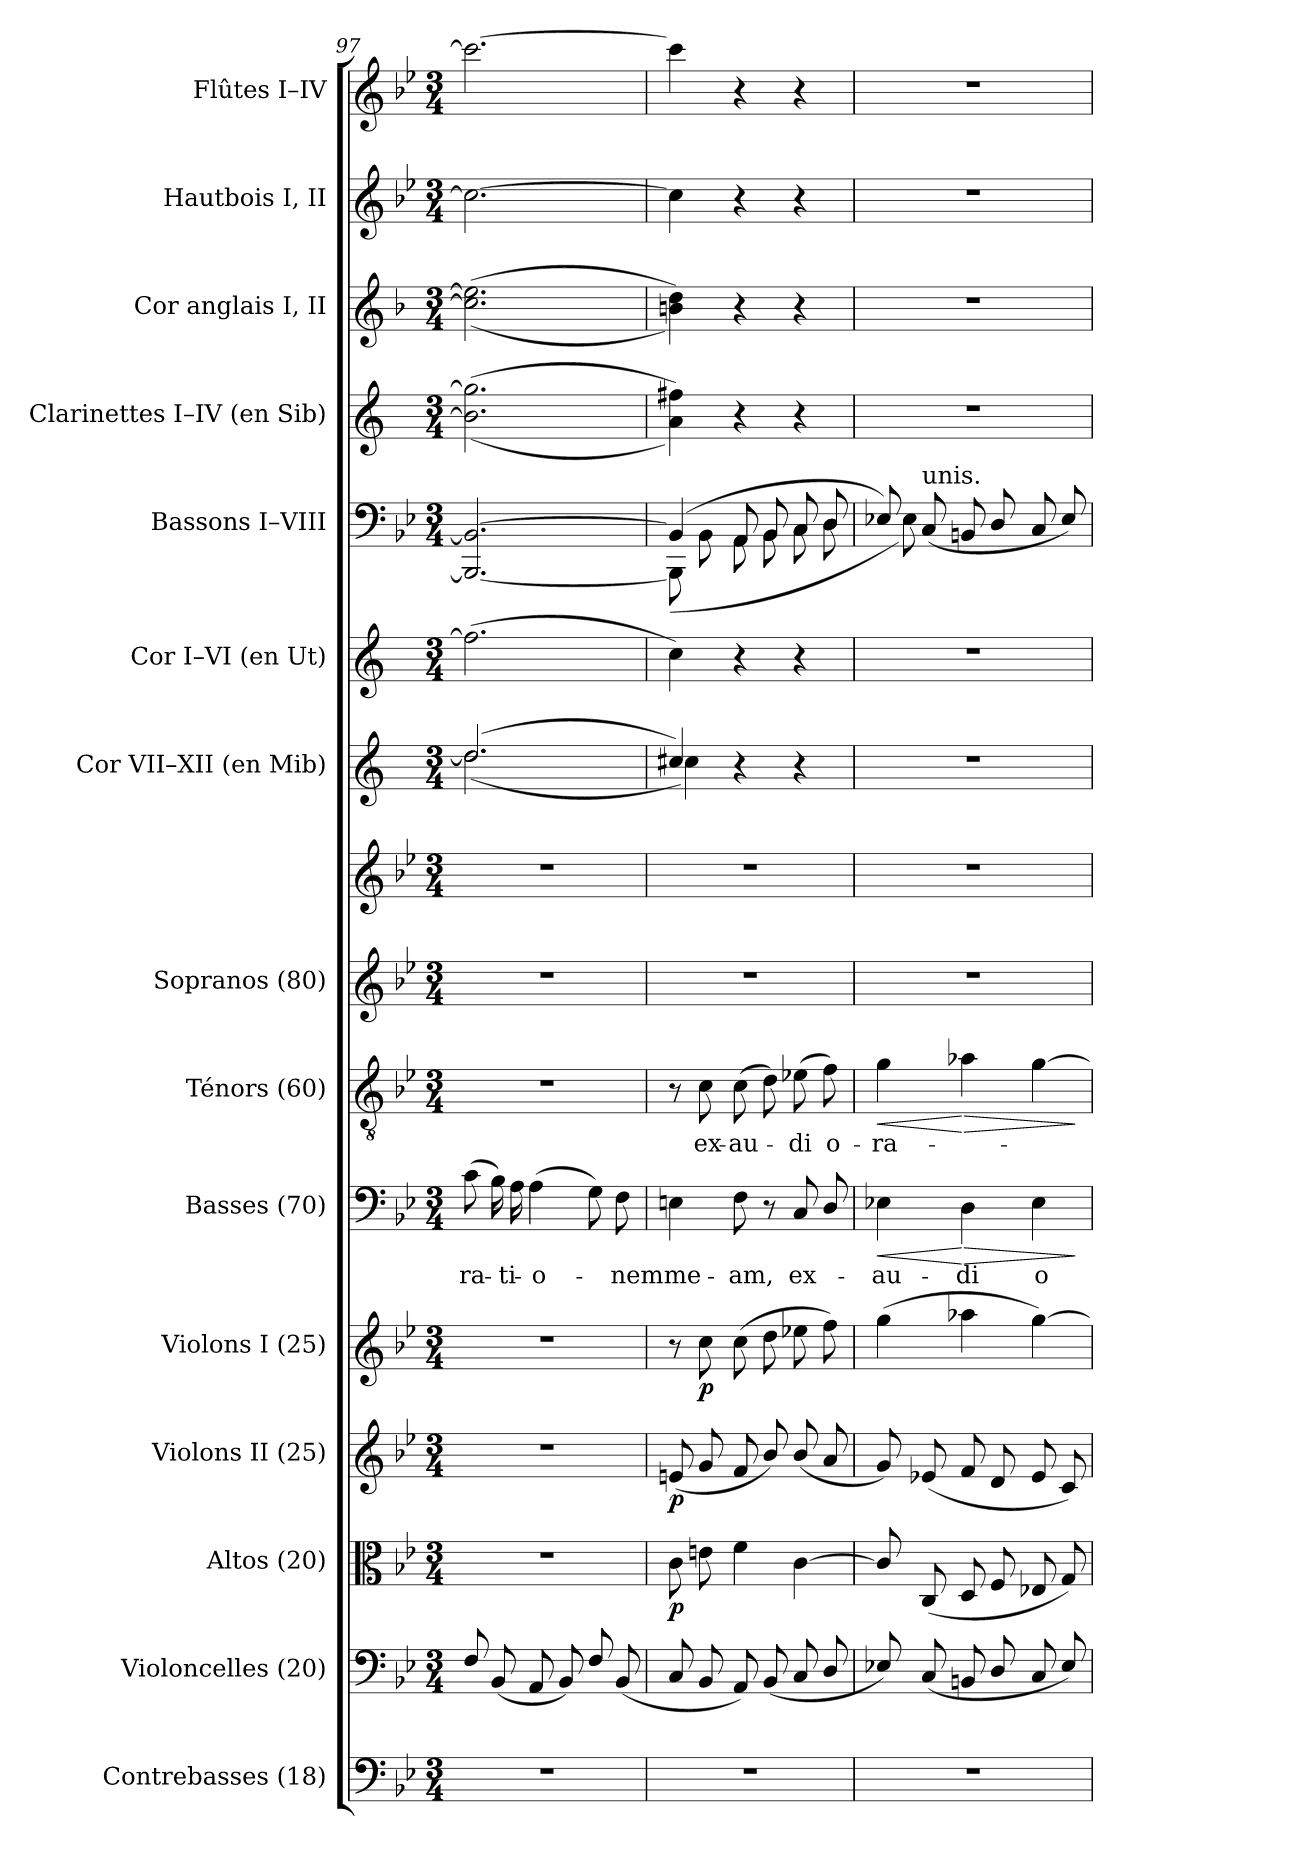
**kern	**kern	**kern	**dynam	**kern	**dynam	**kern	**dynam	**kern	**text	**dynam	**kern	**text	**dynam	**kern	**kern	**kern	**kern	**kern	**kern	**kern	**kern	**kern
*part15	*part14	*part13	*part13	*part12	*part12	*part11	*part11	*part10	*part10	*part10	*part9	*part9	*part9	*part8	*part8	*part7	*part6	*part5	*part4	*part3	*part2	*part1
*staff16	*staff15	*staff14	*staff14	*staff13	*staff13	*staff12	*staff12	*staff11	*staff11	*staff11	*staff10	*staff10	*staff10	*staff9	*staff8	*staff7	*staff6	*staff5	*staff4	*staff3	*staff2	*staff1
*I"Contrebasses (18)	*I"Violoncelles (20)	*I"Altos (20)	*	*I"Violons II (25)	*	*I"Violons I (25)	*	*I"Basses (70)	*	*	*I"Ténors (60)	*	*	*I"Sopranos (80)	*	*I"Cor VII–XII (en Mib)	*I"Cor I–VI (en Ut)	*I"Bassons I–VIII	*I"Clarinettes I–IV (en Sib)	*I"Cor anglais I, II	*I"Hautbois I, II	*I"Flûtes I–IV
*I'Cb.	*I'Vlles	*I'Altos	*	*I'Vns II	*	*I'Vns I	*	*I'Basses	*	*	*I'Tén.	*	*	*I'Sopr.	*	*I'Cor (Mib)	*I'Cor (Ut)	*I'Bns	*I'Cl. (Sib)	*I'C. a.	*I'Hb.	*I'Fl.
!!LO:PB:g=z
*clefF4	*clefF4	*clefC3	*	*clefG2	*	*clefG2	*	*clefF4	*	*	*clefGv2	*	*	*clefG2	*clefG2	*clefG2	*clefG2	*clefF4	*clefG2	*clefG2	*clefG2	*clefG2
*ITrd7c12	*	*	*	*	*	*	*	*	*	*	*ITrd7c12	*	*	*	*	*ITrd5c9	*ITrd7c12	*	*ITrd1c2	*ITrd4c7	*	*
*k[b-e-]	*k[b-e-]	*k[b-e-]	*	*k[b-e-]	*	*k[b-e-]	*	*k[b-e-]	*	*	*k[b-e-]	*	*	*k[b-e-]	*k[b-e-]	*k[b-e-a-]	*k[]	*k[b-e-]	*k[b-e-]	*k[b-e-]	*k[b-e-]	*k[b-e-]
*B-:	*B-:	*B-:	*	*B-:	*	*B-:	*	*B-:	*	*	*B-:	*	*	*B-:	*B-:	*E-:	*C:	*B-:	*B-:	*B-:	*B-:	*B-:
*M3/4	*M3/4	*M3/4	*	*M3/4	*	*M3/4	*	*M3/4	*	*	*M3/4	*	*	*M3/4	*M3/4	*M3/4	*M3/4	*M3/4	*M3/4	*M3/4	*M3/4	*M3/4
=97	=97	=97	=97	=97	=97	=97	=97	=97	=97	=97	=97	=97	=97	=97	=97	=97	=97	=97	=97	=97	=97	=97
!LO:N:vis=1	!	!LO:N:vis=1	!	!LO:N:vis=1	!	!LO:N:vis=1	!	!	!	!	!	!	!	!	!	!	!	!	!	!	!	!
!	!	!	!	!	!	!	!	!	!LO:LY:b:color=#000000	!	!LO:N:vis=1	!	!	!LO:N:vis=1	!LO:N:vis=1	!	!	!	!	!	!	!
*	*	*	*	*	*	*	*	*	*	*	*	*	*	*	*	*^	*	*	*	*	*	*
2.r	8Fi/	2.r	.	2.r	.	2.r	.	(8ci\	-ra-	.	2.r	.	.	2.r	2.r	(2.fi/]	(2.fi\	(2.fi\]	2.BBB-i/_< 2.BB-i_>	((2.ai\] 2.ffi]	((2.fi\] 2.ai]	2.cci\_>	2.ccci\_>
.	(8BB-i/	.	.	.	.	.	.	16B-i\)	.	.	.	.	.	.	.	.	.	.	.	.	.	.	.
!	!	!	!	!	!	!	!	!	!LO:LY:b:color=#000000	!	!	!	!	!	!	!	!	!	!	!	!	!	!
.	.	.	.	.	.	.	.	16Ai\	-ti-	.	.	.	.	.	.	.	.	.	.	.	.	.	.
!	!	!	!	!	!	!	!	!	!LO:LY:b:color=#000000	!	!	!	!	!	!	!	!	!	!	!	!	!	!
.	8AAi/	.	.	.	.	.	.	(4Ai\	-o-	.	.	.	.	.	.	.	.	.	.	.	.	.	.
.	8BB-i/)	.	.	.	.	.	.	.	.	.	.	.	.	.	.	.	.	.	.	.	.	.	.
.	8Fi/	.	.	.	.	.	.	8Gi\)	.	.	.	.	.	.	.	.	.	.	.	.	.	.	.
!	!	!	!	!	!	!	!	!	!LO:LY:b:color=#000000	!	!	!	!	!	!	!	!	!	!	!	!	!	!
.	(8BB-i/	.	.	.	.	.	.	8Fi\	-nem	.	.	.	.	.	.	.	.	.	.	.	.	.	.
=98	=98	=98	=98	=98	=98	=98	=98	=98	=98	=98	=98	=98	=98	=98	=98	=98	=98	=98	=98	=98	=98	=98	=98
!LO:N:vis=1	!	!	!	!	!	!	!	!	!	!	!	!	!	!	!	!	!	!	!	!	!	!	!
!	!	!	!	!	!	!	!	!	!LO:LY:b:color=#000000	!	!	!	!	!LO:N:vis=1	!LO:N:vis=1	!	!	!	!	!	!	!	!
*	*	*	*	*	*	*	*	*	*	*	*	*	*	*	*	*	*	*	*^	*	*	*	*
2.r	8Ci/	8ci\	p	(8eni/	p	8r	.	4Eni\	me-	.	8r	.	.	2.r	2.r	4eni/)	4ei\)	4ci\)	(4BB-i/]	(8BBB-i\]	4gi\ 4eeni))	4eni\ 4gi))	4cci\]	4ccci\]
!	!	!	!	!	!	!	!	!	!	!	!	!LO:LY:b:color=#000000	!	!	!	!	!	!	!	!	!	!	!	!
.	8BB-i/	8eni\	.	8gi/	.	8cci\	p	.	.	.	8Ci\	ex-	.	.	.	.	.	.	.	8BB-i\	.	.	.	.
!	!	!	!	!	!	!	!	!	!LO:LY:b:color=#000000	!	!	!	!	!	!	!	!	!	!	!	!	!	!	!
!	!	!	!	!	!	!	!	!	!	!	!	!LO:LY:b:color=#000000	!	!	!	!	!	!	!	!	!	!	!	!
.	8AAi/)	4fi\	.	8fi/	.	(8cci\	.	8Fi\	-am,	.	(8Ci\	-au-	.	.	.	4r	2ryy	4r	8AAi/	8AAi\	4r	4r	4r	4r
.	(8BB-i/	.	.	8b-i/)	.	8ddi\	.	8r	.	.	8Di\)	.	.	.	.	.	.	.	8BB-i/	8BB-i\	.	.	.	.
!	!	!	!	!	!	!	!	!	!LO:LY:b:color=#000000	!	!	!	!	!	!	!	!	!	!	!	!	!	!	!
!	!	!	!	!	!	!	!	!	!	!	!	!LO:LY:b:color=#000000	!	!	!	!	!	!	!	!	!	!	!	!
.	8Ci/	[>4ci\	.	(8b-i/	.	8ee-Xi\	.	8Ci/	ex-	.	(8E-Xi\	-di	.	.	.	4r	.	4r	8Ci/	8Ci\	4r	4r	4r	4r
!	!	!	!	!	!	!	!	!	!	!	!	!LO:LY:b:color=#000000	!	!	!	!	!	!	!	!	!	!	!	!
.	8Di/	.	.	8ai/	.	8ffi\)	.	8Di/	.	.	8Fi\)	o-	.	.	.	.	.	.	8Di/	8Di\	.	.	.	.
*	*	*	*	*	*	*	*	*	*	*	*	*	*	*	*	*v	*v	*	*	*	*	*	*	*
=99	=99	=99	=99	=99	=99	=99	=99	=99	=99	=99	=99	=99	=99	=99	=99	=99	=99	=99	=99	=99	=99	=99	=99
!LO:N:vis=1	!	!	!	!	!	!	!	!	!	!	!	!	!	!	!	!	!	!	!	!	!	!	!
!	!	!	!	!	!	!	!	!	!LO:LY:b:color=#000000	!LO:HP:b	!	!	!	!	!	!	!	!	!	!	!	!	!
!	!	!	!	!	!	!	!	!	!	!	!	!LO:LY:b:color=#000000	!LO:HP:b	!LO:N:vis=1	!LO:N:vis=1	!LO:N:vis=1	!LO:N:vis=1	!	!	!LO:N:vis=1	!LO:N:vis=1	!LO:N:vis=1	!LO:N:vis=1
2.r	8E-Xi/)	8ci/]	.	8gi/)	.	(4ggi\	.	4E-Xi\	-au-	<	4Gi\	-ra-	<	2.r	2.r	2.r	2.r	8E-Xi/)	8E-i\)	2.r	2.r	2.r	2.r
!	!	!	!	!	!	!	!	!	!	!	!	!	!	!	!	!	!	!LO:TX:a:t=unis.	!	!	!	!	!
.	(8Ci/	(8Ci/	.	(8e-Xi/	.	.	.	.	.	.	.	.	.	.	.	.	.	(8Ci/	2ryy	.	.	.	.
!	!	!	!	!	!	!	!	!	!LO:LY:b:color=#000000	!LO:HP:n=1:b	!	!	!LO:HP:n=1:b	!	!	!	!	!	!	!	!	!	!
.	8BBni/	8Di/	.	8fi/	.	4aa-Xi\	.	4Di\	-di	[ >	4A-Xi\	.	[ >	.	.	.	.	8BBni/	.	.	.	.	.
.	8Di/	8Fi/	.	8di/	.	.	.	.	.	.	.	.	.	.	.	.	.	8Di/	.	.	.	.	.
!	!	!	!	!	!	!	!	!	!LO:LY:b:color=#000000	!	!	!	!	!	!	!	!	!	!	!	!	!	!
.	8Ci/	8E-Xi/	.	8e-i/	.	[>4ggi\)	.	4E-i\	o-	.	[>4Gi\	.	.	.	.	.	.	8Ci/	.	.	.	.	.
.	8E-i/)	8Gi/)	.	8ci/)	.	.	.	.	.	.	.	.	.	.	.	.	.	8E-i/)	8ryy	.	.	.	.
*	*	*	*	*	*	*	*	*	*	*	*	*	*	*	*	*	*	*v	*v	*	*	*	*
.	.	.	.	.	.	.	.	.	.	]	.	.	]	.	.	.	.	.	.	.	.	.
=	=	=	=	=	=	=	=	=	=	=	=	=	=	=	=	=	=	=	=	=	=	=
*-	*-	*-	*-	*-	*-	*-	*-	*-	*-	*-	*-	*-	*-	*-	*-	*-	*-	*-	*-	*-	*-	*-
